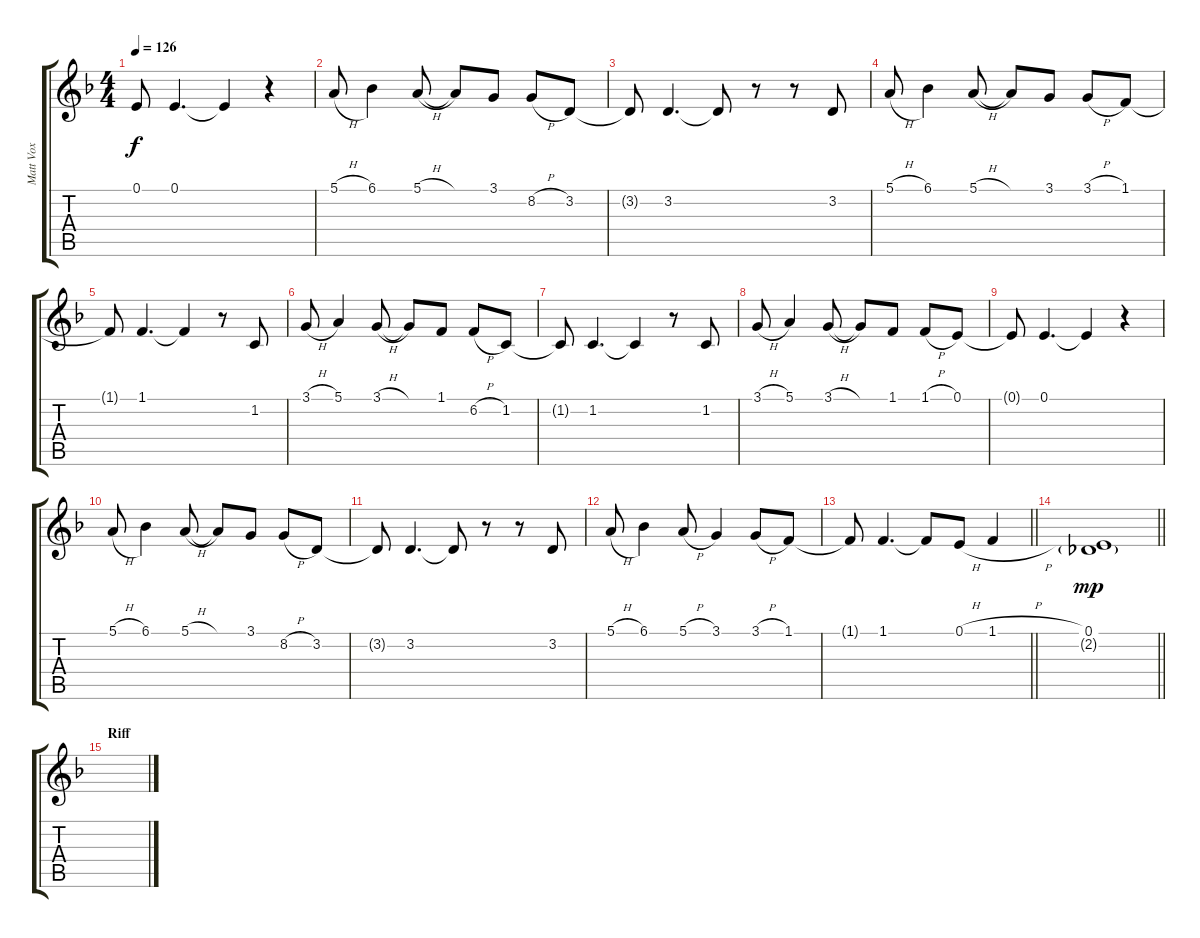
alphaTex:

\track ("Matt Vox" "Matt Vox") {instrument lead6voice}
\staff {score tabs}
\tuning (E4 B3 G3 D3 A2 E2) {hide}
\ts (4 4)
\tempo 126
\clef g2
\ks f
0.1{t}.8{dy f} 0.1.4{d} 0.1{t}.4 r.4 |
5.1{h}.8 6.1.4 5.1{h}.8 5.1{t}.8 3.1.8 8.2{h}.8 3.2.8 |
3.2{t}.8 3.2.4{d} 3.2{t}.8 r.8 r.8 3.2.8 |
5.1{h}.8 6.1.4 5.1{h}.8 5.1{t}.8 3.1.8 3.1{h}.8 1.1.8 |
1.1{t}.8 1.1.4{d} 1.1{t}.4 r.8 1.2.8 |
3.1{h}.8 5.1.4 3.1{h}.8 3.1{t}.8 1.1.8 6.2{h}.8 1.2.8 |
1.2{t}.8 1.2.4{d} 1.2{t}.4 r.8 1.2.8 |
3.1{h}.8 5.1.4 3.1{h}.8 3.1{t}.8 1.1.8 1.1{h}.8 0.1.8 |
0.1{t}.8 0.1.4{d} 0.1{t}.4 r.4 |
5.1{h}.8 6.1.4 5.1{h}.8 5.1{t}.8 3.1.8 8.2{h}.8 3.2.8 |
3.2{t}.8 3.2.4{d} 3.2{t}.8 r.8 r.8 3.2.8 |
5.1{h}.8 6.1.4 5.1{h}.8 3.1.4 3.1{h}.8 1.1.8 |
\barLineRight lightlight
1.1{t}.8 1.1.4{d} 1.1{t}.8 0.1{h}.8 1.1{h}.4 |
\barLineRight lightlight
(0.1 2.2{g}).1{dy mp} |
\section ("" "Riff")
